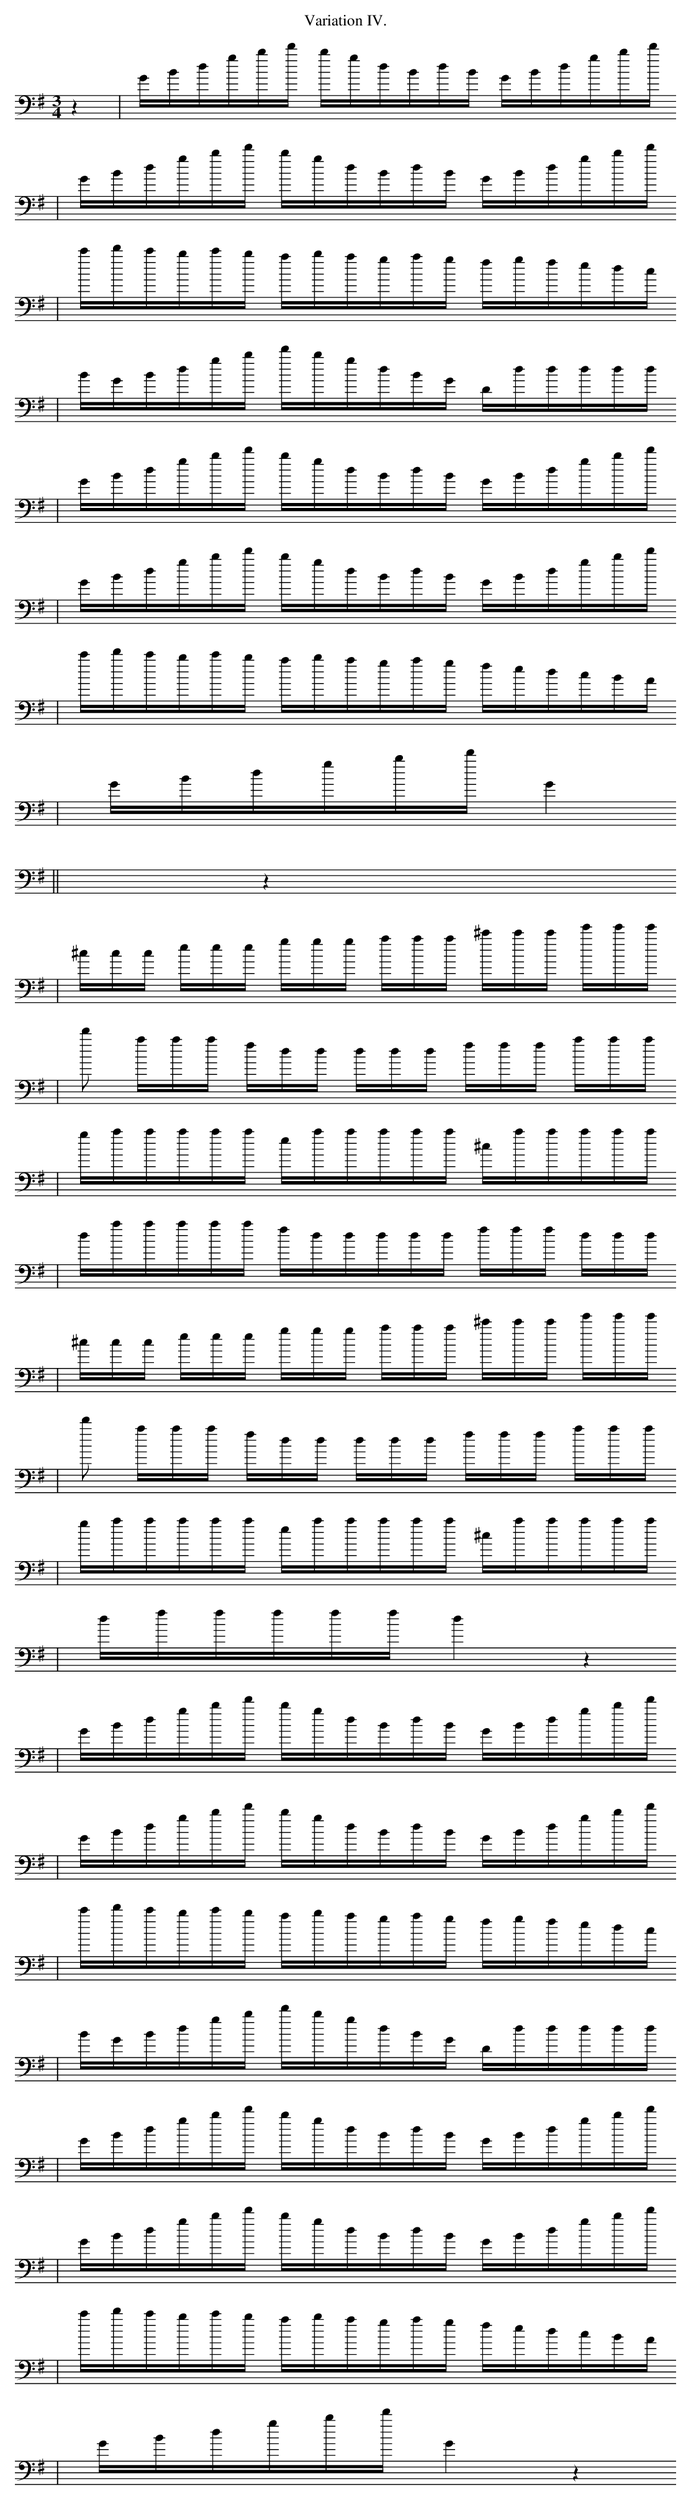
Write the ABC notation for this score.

X:1
T:
T:Variation IV.
M:3/4
L:1/16
K:G bass
z4 | GBdgbd' bgdBdB GBdgbd'
| GBdgbd' bgdBdB GBdgbd'
|
w:l
c'd'c'bc'b abagag fgfedc
| BGBdgb d'bgdBG Dddddd
|
w:2
GBdgbd' bgdBdB GBdgbd'
| GBdgbd' bgdBdB GBdgbd'
|
w:3
c'd'c'bc'b abagag fedcBA
| GBdgbd' G4
|| z4
| ^ccc eee ggg aaa ^c'c'c' e'e'e'
|
w:4
d'2 aaa fdd ddd fff aaa
| gaaaaa eaaaaa ^caaaaa
|
w:5
daaaaa fddddd fff ddd
| ^ccc eee ggg aaa ^c'c'c' e'e'e'
|
w:6
d'2 aaa fdd ddd fff aaa
| gaaaaa eaaaaa ^caaaaa
|
w:7
dfffffd4 z4
| GBdgbd' bgdBdB GBdgbd'
| GBdgbd' bgdBdB GBdgbd'
|
w:8
c'd'c'bc'b abagag fgfedc
| BGBdgb d'bgdBG Dddddd
| GBdgbd' bgdBdB GBdgbd'
|
w:9
GBdgbd' bgdBdB GBdgbd'
| c'd'c'bc'b abagag fedcBA
| GBdgbd' G4 z4
|]
w:10
